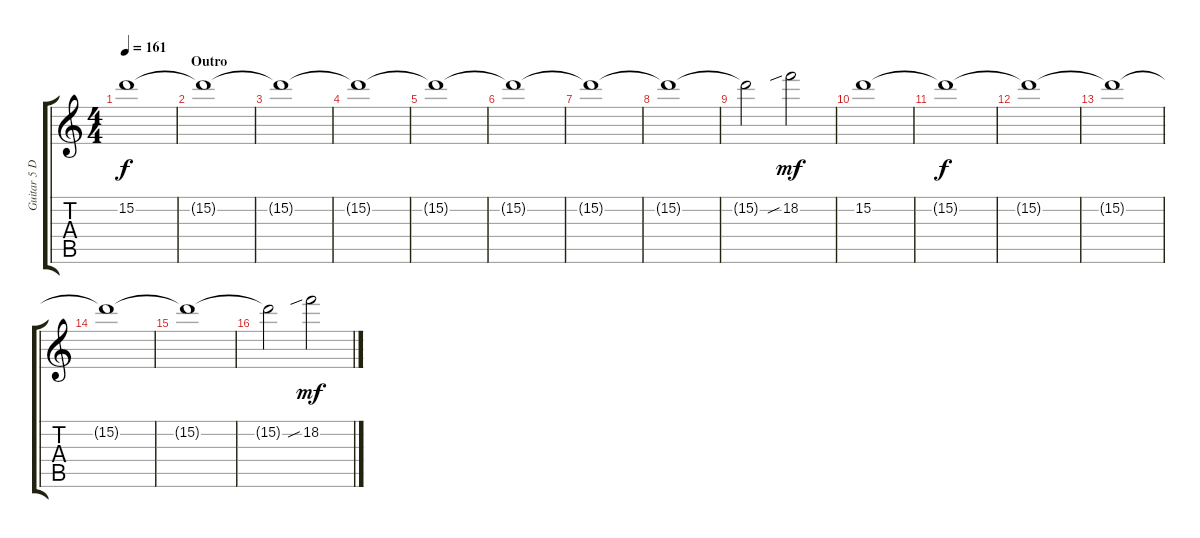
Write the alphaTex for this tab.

\track ("Guitar 5 Drop D" "Guitar 5 D") {instrument overdrivenguitar}
\staff {score tabs}
\tuning (E4 B3 G3 D3 A2 D2) {hide}
\ts (4 4)
\tempo 161
\clef g2
\ks c
15.2{t}.1{dy f} |
\section ("" "Outro")
15.2{t}.1 |
15.2{t}.1 |
15.2{t}.1 |
15.2{t}.1 |
15.2{t}.1 |
15.2{t}.1 |
15.2{t}.1 |
15.2{t}.2 18.2{sib}.2{dy mf} |
15.2.1 |
15.2{t}.1{dy f} |
15.2{t}.1 |
15.2{t}.1 |
15.2{t}.1 |
15.2{t}.1 |
15.2{t}.2 18.2{sib}.2{dy mf}
